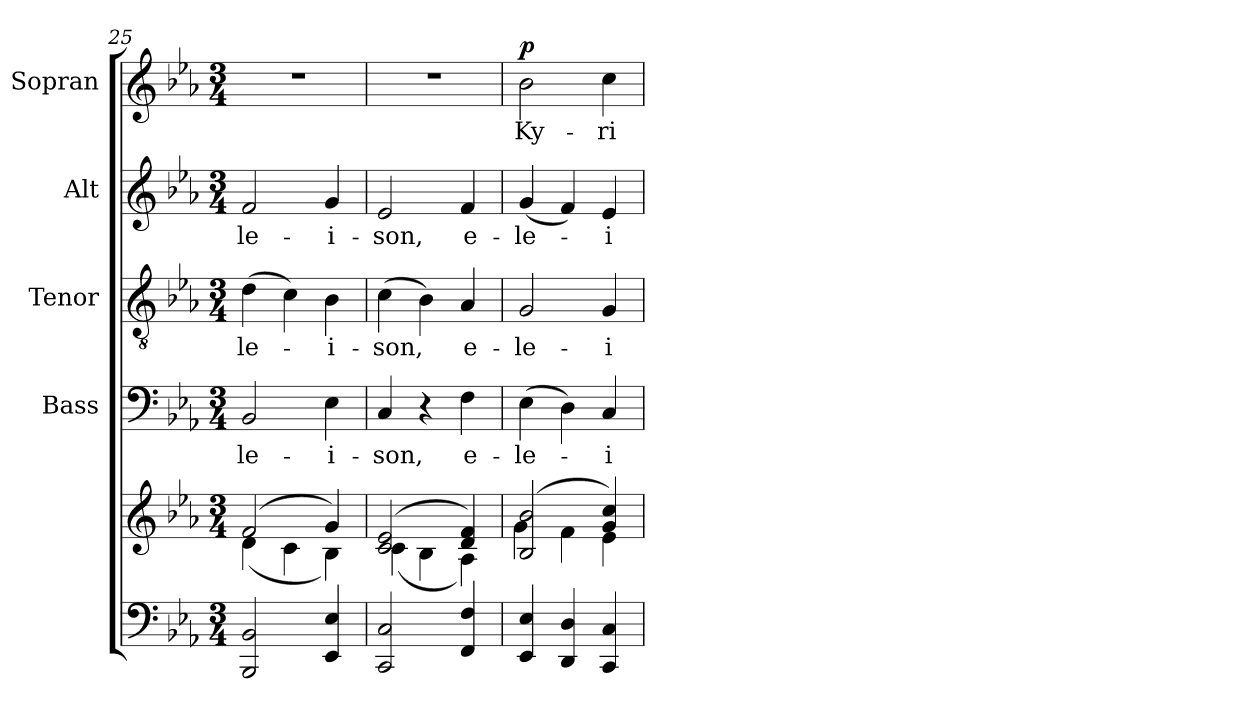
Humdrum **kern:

**kern	**kern	**kern	**text	**kern	**text	**kern	**text	**kern	**text	**dynam
*part5	*part5	*part4	*part4	*part3	*part3	*part2	*part2	*part1	*part1	*part1
*staff6	*staff5	*staff4	*staff4	*staff3	*staff3	*staff2	*staff2	*staff1	*staff1	*staff1
*	*	*I"Bass	*	*I"Tenor	*	*I"Alt	*	*I"Sopran	*	*
*	*	*I'B.	*	*I'T.	*	*I'A.	*	*I'S.	*	*
*clefF4	*clefG2	*clefF4	*	*clefGv2	*	*clefG2	*	*clefG2	*	*
*k[b-e-a-]	*k[b-e-a-]	*k[b-e-a-]	*	*k[b-e-a-]	*	*k[b-e-a-]	*	*k[b-e-a-]	*	*
*E-:	*E-:	*E-:	*	*E-:	*	*E-:	*	*E-:	*	*
*M3/4	*M3/4	*M3/4	*	*M3/4	*	*M3/4	*	*M3/4	*	*
=25	=25	=25	=25	=25	=25	=25	=25	=25	=25	=25
*	*^	*	*	*	*	*	*	*	*	*
!	!	!	!	!LO:LY:b	!	!LO:LY:b	!	!LO:LY:b	!	!	!
2BBB-/ 2BB-/	(2f/	(<4d\	2BB-/	-le-	(>4d\	-le-	2f/	-le-	2.r	.	.
.	.	4c\	.	.	4c\)	.	.	.	.	.	.
!	!	!	!	!LO:LY:b	!	!LO:LY:b	!	!LO:LY:b	!	!	!
4EE-/ 4E-/	4g/)	4B-\)	4E-\	-i-	4B-\	-i-	4g/	-i-	.	.	.
=26	=26	=26	=26	=26	=26	=26	=26	=26	=26	=26	=26
!	!	!	!	!LO:LY:b	!	!LO:LY:b	!	!LO:LY:b	!	!	!
2CC/ 2C/	(2c/ 2e-/	(<4c\	4C/	-son,	(>4c\	-son,	2e-/	-son,	2.r	.	.
.	.	4B-\	4r	.	4B-\)	.	.	.	.	.	.
!	!	!	!	!LO:LY:b	!	!LO:LY:b	!	!LO:LY:b	!	!	!
4FF/ 4F/	4d/ 4f/)	4A-\)	4F\	e-	4A-/	e-	4f/	e-	.	.	.
!!LO:LB:g=z
=27	=27	=27	=27	=27	=27	=27	=27	=27	=27	=27	=27
!	!	!	!	!LO:LY:b	!	!LO:LY:b	!	!LO:LY:b	!	!LO:LY:b	!LO:DY:a
4EE-/ 4E-/	(2B-/ 2b-/	4g\	(>4E-\	-le-	2G/	-le-	(<4g/	-le-	2b-\	Ky-	p
4DD/ 4D/	.	4f\	4D\)	.	.	.	4f/)	.	.	.	.
!	!	!	!	!LO:LY:b	!	!LO:LY:b	!	!LO:LY:b	!	!LO:LY:b	!
4CC/ 4C/	4g/ 4cc/)	4e-\	4C/	-i-	4G/	-i-	4e-/	-i-	4cc\	-ri-	.
*	*v	*v	*	*	*	*	*	*	*	*	*
=	=	=	=	=	=	=	=	=	=	=
*-	*-	*-	*-	*-	*-	*-	*-	*-	*-	*-
